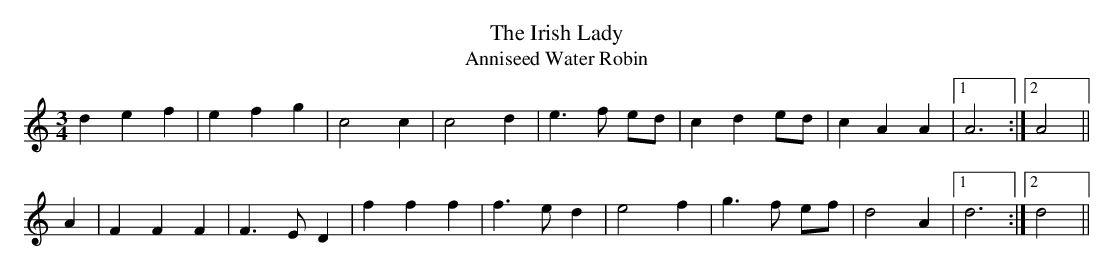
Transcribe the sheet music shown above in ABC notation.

X:1
T:The Irish Lady
T:Anniseed Water Robin
M:3/4
L:1/4
K:DDor
def | efg | c2 c | c2 d | e> f e/d/ | cd e/d/ | cAA | [1 A3 :| [2 A2 ||
A | FFF | F>ED | fff | f>ed | e2 f | g> f e/f/ | d2 A | [1 d3 :| [2 d2 ||
